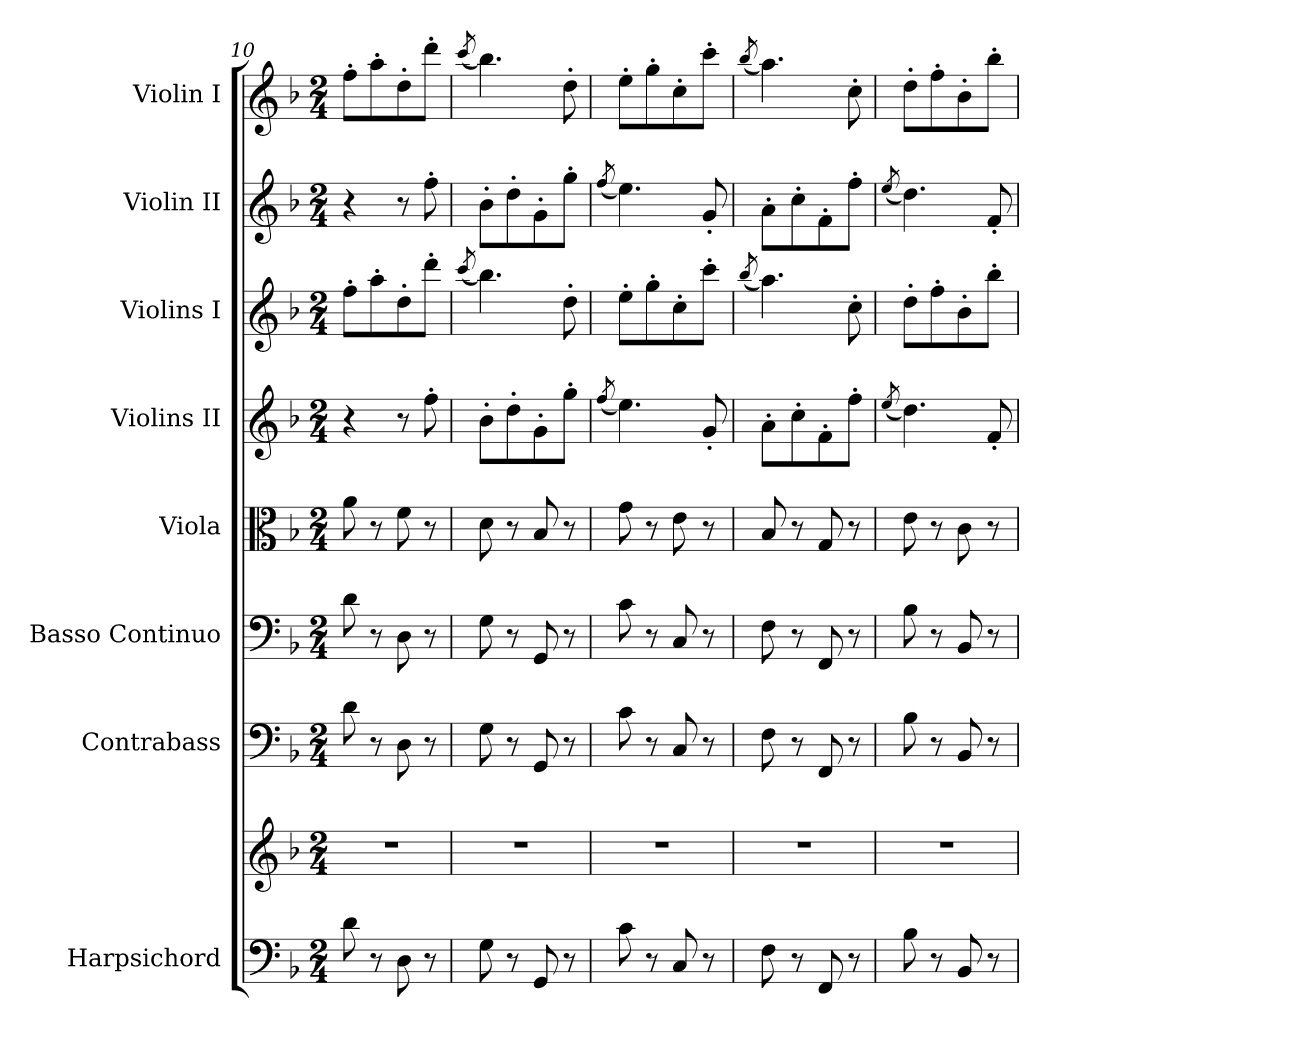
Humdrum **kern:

**kern	**kern	**kern	**kern	**kern	**kern	**kern	**kern	**kern
*part8	*part8	*part7	*part6	*part5	*part4	*part3	*part2	*part1
*staff9	*staff8	*staff7	*staff6	*staff5	*staff4	*staff3	*staff2	*staff1
*I"Harpsichord	*	*I"Contrabass	*I"Basso Continuo	*I"Viola	*I"Violins II	*I"Violins I	*I"Violin II	*I"Violin I
*I'Hch.	*	*I'Cb.	*I'B.C.	*I'Vla.	*I'Vlns. II	*I'Vlns. I	*I'Vln. II	*I'Vln. I
*clefF4	*clefG2	*clefF4	*clefF4	*clefC3	*clefG2	*clefG2	*clefG2	*clefG2
*	*	*ITrd7c12	*	*	*	*	*	*
*k[b-]	*k[b-]	*k[b-]	*k[b-]	*k[b-]	*k[b-]	*k[b-]	*k[b-]	*k[b-]
*M2/4	*M2/4	*M2/4	*M2/4	*M2/4	*M2/4	*M2/4	*M2/4	*M2/4
=10	=10	=10	=10	=10	=10	=10	=10	=10
8d\	2r	8D\	8d\	8a\	4r	8ff'\L	4r	8ff'\L
8r	.	8r	8r	8r	.	8aa'\	.	8aa'\
8D\	.	8DD\	8D\	8f\	8r	8dd'\	8r	8dd'\
8r	.	8r	8r	8r	8ff'\	8ddd'\J	8ff'\	8ddd'\J
=11	=11	=11	=11	=11	=11	=11	=11	=11
.	.	.	.	.	.	(<8qccc/	.	(<8qccc/
8G\	2r	8GG\	8G\	8d\	8b-'\L	4.bb-\)	8b-'\L	4.bb-\)
8r	.	8r	8r	8r	8dd'\	.	8dd'\	.
8GG/	.	8GGG/	8GG/	8B-/	8g'\	.	8g'\	.
8r	.	8r	8r	8r	8gg'\J	8dd'\	8gg'\J	8dd'\
=12	=12	=12	=12	=12	=12	=12	=12	=12
.	.	.	.	.	(<8qff/	.	(<8qff/	.
8c\	2r	8C\	8c\	8g\	4.ee\)	8ee'\L	4.ee\)	8ee'\L
8r	.	8r	8r	8r	.	8gg'\	.	8gg'\
8C/	.	8CC/	8C/	8e\	.	8cc'\	.	8cc'\
8r	.	8r	8r	8r	8g'/	8ccc'\J	8g'/	8ccc'\J
=13	=13	=13	=13	=13	=13	=13	=13	=13
.	.	.	.	.	.	(<8qbb-/	.	(<8qbb-/
8F\	2r	8FF\	8F\	8B-/	8a'\L	4.aa\)	8a'\L	4.aa\)
8r	.	8r	8r	8r	8cc'\	.	8cc'\	.
8FF/	.	8FFF/	8FF/	8G/	8f'\	.	8f'\	.
8r	.	8r	8r	8r	8ff'\J	8cc'\	8ff'\J	8cc'\
=14	=14	=14	=14	=14	=14	=14	=14	=14
.	.	.	.	.	(<8qee/	.	(<8qee/	.
8B-\	2r	8BB-\	8B-\	8e\	4.dd\)	8dd'\L	4.dd\)	8dd'\L
8r	.	8r	8r	8r	.	8ff'\	.	8ff'\
8BB-/	.	8BBB-/	8BB-/	8c\	.	8b-'\	.	8b-'\
8r	.	8r	8r	8r	8f'/	8bb-'\J	8f'/	8bb-'\J
=	=	=	=	=	=	=	=	=
*-	*-	*-	*-	*-	*-	*-	*-	*-
